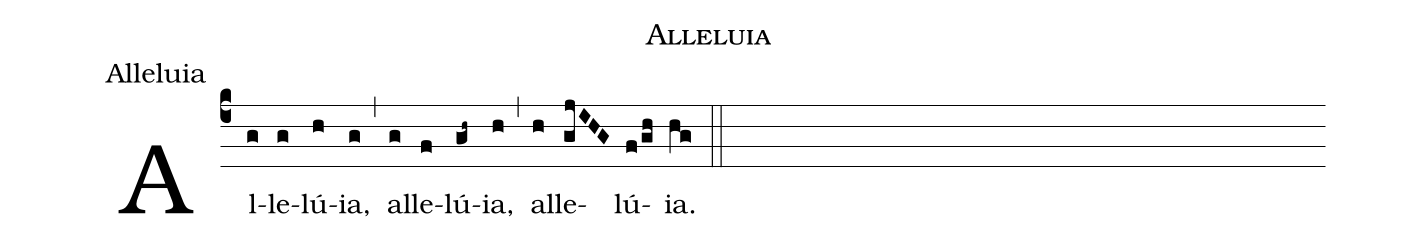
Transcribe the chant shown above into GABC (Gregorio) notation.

name:Alleluia;
office-part:Alleluia;
%%
(c4) Al(g)le(g)lú(h)ia,(g) (,) al(g)le(f)lú(gh~)ia,(h) (,) al(h)le(gjIHG)lú(f/gh)ia.(hg) (::)
